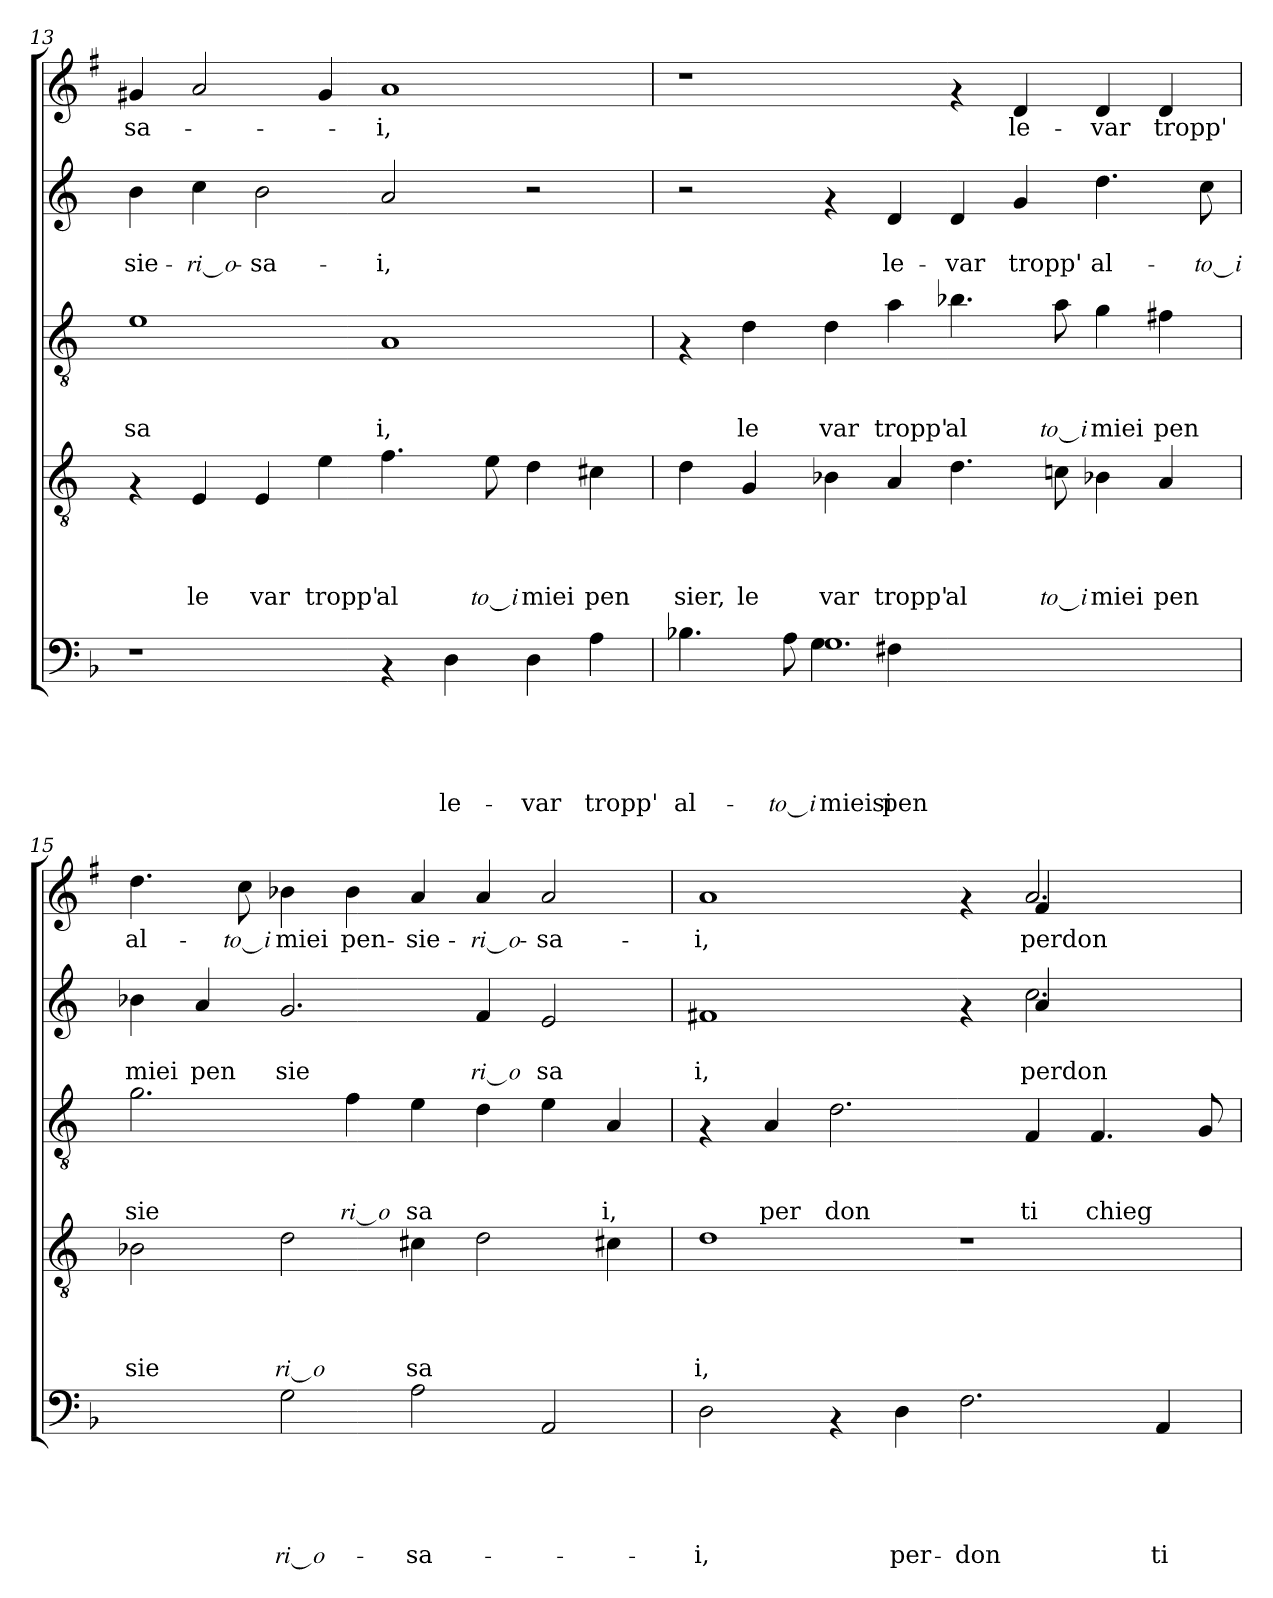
**kern	**text	**text	**text	**text	**text	**kern	**text	**text	**text	**text	**kern	**text	**text	**text	**kern	**text	**text	**kern	**text
*part5	*part5	*part5	*part5	*part5	*part5	*part4	*part4	*part4	*part4	*part4	*part3	*part3	*part3	*part3	*part2	*part2	*part2	*part1	*part1
*staff5	*staff5	*staff5	*staff5	*staff5	*staff5	*staff4	*staff4	*staff4	*staff4	*staff4	*staff3	*staff3	*staff3	*staff3	*staff2	*staff2	*staff2	*staff1	*staff1
!!LO:PB:g=z
*clefF4	*	*	*	*	*	*clefGv2	*	*	*	*	*clefGv2	*	*	*	*clefG2	*	*	*clefG2	*
*	*	*	*	*	*	*ITrd-3c-5	*	*	*	*	*ITrd-3c-5	*	*	*	*ITrd-3c-5	*	*	*ITrd1c2	*
*k[b-]	*	*	*	*	*	*k[b-]	*	*	*	*	*k[b-]	*	*	*	*k[b-]	*	*	*k[b-]	*
*F:	*	*	*	*	*	*F:	*	*	*	*	*F:	*	*	*	*F:	*	*	*F:	*
=13	=13	=13	=13	=13	=13	=13	=13	=13	=13	=13	=13	=13	=13	=13	=13	=13	=13	=13	=13
!	!	!	!	!	!	!	!	!	!	!	!	!	!	!LO:LY:b	!	!	!LO:LY:b	!	!LO:LY:b
1r	.	.	.	.	.	4rF	.	.	.	.	1a	.	.	sa	4ee\	.	sie-	4f#X/	-sa-
!	!	!	!	!	!	!	!	!	!	!LO:LY:b	!	!	!	!	!	!	!LO:LY:b	!	!
.	.	.	.	.	.	4A/	.	.	.	le	.	.	.	.	4ff\	.	-ri‿o-	2g/	.
!	!	!	!	!	!	!	!	!	!	!LO:LY:b	!	!	!	!	!	!	!LO:LY:b	!	!
.	.	.	.	.	.	4A/	.	.	.	var	.	.	.	.	2ee\	.	-sa-	.	.
!	!	!	!	!	!	!	!	!	!	!LO:LY:b	!	!	!	!	!	!	!	!	!
.	.	.	.	.	.	4a\	.	.	.	tropp'	.	.	.	.	.	.	.	4f#/	.
!	!	!	!	!	!	!	!	!	!	!LO:LY:b	!	!	!	!LO:LY:b	!	!	!LO:LY:b	!	!LO:LY:b
4rAA	.	.	.	.	.	4.b-\	.	.	.	al	1d	.	.	i,	2dd/	.	-i,	1g	-i,
!	!	!	!	!	!LO:LY:b	!	!	!	!	!	!	!	!	!	!	!	!	!	!
4D\	.	.	.	.	-le-	.	.	.	.	.	.	.	.	.	.	.	.	.	.
!	!	!	!	!	!	!	!	!	!	!LO:LY:b	!	!	!	!	!	!	!	!	!
.	.	.	.	.	.	8a\	.	.	.	to‿i	.	.	.	.	.	.	.	.	.
!	!	!	!	!	!LO:LY:b	!	!	!	!	!LO:LY:b	!	!	!	!	!	!	!	!	!
4D\	.	.	.	.	-var	4g\	.	.	.	miei	.	.	.	.	2r	.	.	.	.
!	!	!	!	!	!LO:LY:b	!	!	!	!	!LO:LY:b	!	!	!	!	!	!	!	!	!
4A\	.	.	.	.	tropp'	4f#X\	.	.	.	pen	.	.	.	.	.	.	.	.	.
=14	=14	=14	=14	=14	=14	=14	=14	=14	=14	=14	=14	=14	=14	=14	=14	=14	=14	=14	=14
!	!	!	!	!	!LO:LY:b	!	!	!	!	!LO:LY:b	!	!	!	!	!	!	!	!	!
*^	*	*	*	*	*	*	*	*	*	*	*	*	*	*	*	*	*	*	*
4.B-X\	2ryy	.	.	.	.	al-	4g\	.	.	.	sier,	4rF	.	.	.	2r	.	.	1r	.
!	!	!	!	!	!	!	!	!	!	!	!LO:LY:b	!	!	!	!LO:LY:b	!	!	!	!	!
.	.	.	.	.	.	.	4c/	.	.	.	le	4g\	.	.	le	.	.	.	.	.
!	!	!	!	!	!	!LO:LY:b	!	!	!	!	!	!	!	!	!	!	!	!	!	!
8A\	.	.	.	.	.	-to‿i	.	.	.	.	.	.	.	.	.	.	.	.	.	.
!	!	!	!	!	!	!LO:LY:b	!	!	!	!	!LO:LY:b	!	!	!	!LO:LY:b	!	!	!	!	!
1.G	4G\	.	.	.	.	mieisi	4e-X\	.	.	.	var	4g\	.	.	var	4rf	.	.	.	.
!	!	!	!	!	!	!LO:LY:b	!	!	!	!	!LO:LY:b	!	!	!	!LO:LY:b	!	!	!LO:LY:b	!	!
.	4F#X\	.	.	.	.	pen-	4d/	.	.	.	tropp'	4dd\	.	.	tropp'	4g/	.	le-	.	.
!	!	!	!	!	!	!	!	!	!	!	!LO:LY:b	!	!	!	!LO:LY:b	!	!	!LO:LY:b	!	!
.	1ryy	.	.	.	.	.	4.g\	.	.	.	al	4.ee-X\	.	.	al	4g/	.	-var	4rf	.
!	!	!	!	!	!	!	!	!	!	!	!	!	!	!	!	!	!	!LO:LY:b	!	!LO:LY:b
.	.	.	.	.	.	.	.	.	.	.	.	.	.	.	.	4cc/	.	tropp'	4c/	le-
!	!	!	!	!	!	!	!	!	!	!	!LO:LY:b	!	!	!	!LO:LY:b	!	!	!	!	!
.	.	.	.	.	.	.	8fn\	.	.	.	to‿i	8dd\	.	.	to‿i	.	.	.	.	.
!	!	!	!	!	!	!	!	!	!	!	!LO:LY:b	!	!	!	!LO:LY:b	!	!	!LO:LY:b	!	!LO:LY:b
.	.	.	.	.	.	.	4e-X\	.	.	.	miei	4cc\	.	.	miei	4.gg\	.	al-	4c/	-var
!	!	!	!	!	!	!	!	!	!	!	!LO:LY:b	!	!	!	!LO:LY:b	!	!	!	!	!LO:LY:b
.	.	.	.	.	.	.	4d/	.	.	.	pen	4bn\	.	.	pen	.	.	.	4c/	tropp'
!	!	!	!	!	!	!	!	!	!	!	!	!	!	!	!	!	!	!LO:LY:b	!	!
.	.	.	.	.	.	.	.	.	.	.	.	.	.	.	.	8ff\	.	-to‿i	.	.
*v	*v	*	*	*	*	*	*	*	*	*	*	*	*	*	*	*	*	*	*	*
!!LO:PB:g=z
=15	=15	=15	=15	=15	=15	=15	=15	=15	=15	=15	=15	=15	=15	=15	=15	=15	=15	=15	=15
!	!	!	!	!	!	!	!	!	!	!LO:LY:b	!	!	!	!LO:LY:b	!	!	!LO:LY:b	!	!LO:LY:b
2ryy	.	.	.	.	.	2e-X\	.	.	.	sie	2.cc\	.	.	sie	4ee-X\	.	miei	4.cc\	al-
!	!	!	!	!	!	!	!	!	!	!	!	!	!	!	!	!	!LO:LY:b	!	!
.	.	.	.	.	.	.	.	.	.	.	.	.	.	.	4dd/	.	pen	.	.
!	!	!	!	!	!	!	!	!	!	!	!	!	!	!	!	!	!	!	!LO:LY:b
.	.	.	.	.	.	.	.	.	.	.	.	.	.	.	.	.	.	8b-\	-to‿i
!	!	!	!	!	!LO:LY:b	!	!	!	!	!LO:LY:b	!	!	!	!	!	!	!LO:LY:b	!	!LO:LY:b
2G\	.	.	.	.	-ri‿o-	2g\	.	.	.	ri‿o	.	.	.	.	2.cc/	.	sie	4a-X\	miei
!	!	!	!	!	!	!	!	!	!	!	!	!	!	!LO:LY:b	!	!	!	!	!LO:LY:b
.	.	.	.	.	.	.	.	.	.	.	4b-\	.	.	ri‿o	.	.	.	4a-\	pen-
!	!	!	!	!	!LO:LY:b	!	!	!	!	!LO:LY:b	!	!	!	!LO:LY:b	!	!	!	!	!LO:LY:b
2A\	.	.	.	.	-sa-	4f#X\	.	.	.	sa	4a\	.	.	sa	.	.	.	4g/	-sie-
!	!	!	!	!	!	!	!	!	!	!	!	!	!	!	!	!	!LO:LY:b	!	!LO:LY:b
.	.	.	.	.	.	2g\	.	.	.	.	4g\	.	.	.	4b-/	.	ri‿o	4g/	-ri‿o-
!	!	!	!	!	!	!	!	!	!	!	!	!	!	!	!	!	!LO:LY:b	!	!LO:LY:b
2AA/	.	.	.	.	.	.	.	.	.	.	4a\	.	.	.	2a/	.	sa	2g/	-sa-
!	!	!	!	!	!	!	!	!	!	!	!	!	!	!LO:LY:b	!	!	!	!	!
.	.	.	.	.	.	4f#X\	.	.	.	.	4d/	.	.	i,	.	.	.	.	.
=16	=16	=16	=16	=16	=16	=16	=16	=16	=16	=16	=16	=16	=16	=16	=16	=16	=16	=16	=16
!	!	!	!	!	!LO:LY:b	!	!	!	!	!LO:LY:b	!	!	!	!	!	!	!LO:LY:b	!	!LO:LY:b
*	*	*	*	*	*	*	*	*	*	*	*	*	*	*	*^	*	*	*^	*
2D\	.	.	.	.	-i,	1g	.	.	.	i,	4rF	.	.	.	1bn	1ryy	.	i,	1g	1ryy	-i,
!	!	!	!	!	!	!	!	!	!	!	!	!	!	!LO:LY:b	!	!	!	!	!	!	!
.	.	.	.	.	.	.	.	.	.	.	4d/	.	.	per	.	.	.	.	.	.	.
!	!	!	!	!	!	!	!	!	!	!	!	!	!	!LO:LY:b	!	!	!	!	!	!	!
4rAA	.	.	.	.	.	.	.	.	.	.	2.g\	.	.	don	.	.	.	.	.	.	.
!	!	!	!	!	!LO:LY:b	!	!	!	!	!	!	!	!	!	!	!	!	!	!	!	!
4D\	.	.	.	.	per-	.	.	.	.	.	.	.	.	.	.	.	.	.	.	.	.
!	!	!	!	!	!LO:LY:b	!	!	!	!	!	!	!	!	!	!	!	!	!	!	!	!
2.F\	.	.	.	.	-don	1r	.	.	.	.	.	.	.	.	4rf	4ryy	.	.	4rf	4ryy	.
!	!	!	!	!	!	!	!	!	!	!	!	!	!	!LO:LY:b	!	!	!	!LO:LY:b	!	!	!LO:LY:b
.	.	.	.	.	.	.	.	.	.	.	4B-/	.	.	ti	2.ff\	4dd/	.	perdon	2.g/	4e/	perdon-
!	!	!	!	!	!	!	!	!	!	!	!	!	!	!LO:LY:b	!	!	!	!	!	!	!
.	.	.	.	.	.	.	.	.	.	.	4.B-/	.	.	chieg	.	2ryy	.	.	.	2ryy	.
!	!	!	!	!	!LO:LY:b	!	!	!	!	!	!	!	!	!	!	!	!	!	!	!	!
4AA/	.	.	.	.	ti	.	.	.	.	.	.	.	.	.	.	.	.	.	.	.	.
.	.	.	.	.	.	.	.	.	.	.	8c/	.	.	.	.	.	.	.	.	.	.
*	*	*	*	*	*	*	*	*	*	*	*	*	*	*	*v	*v	*	*	*	*	*
*	*	*	*	*	*	*	*	*	*	*	*	*	*	*	*	*	*	*v	*v	*
=	=	=	=	=	=	=	=	=	=	=	=	=	=	=	=	=	=	=	=
*-	*-	*-	*-	*-	*-	*-	*-	*-	*-	*-	*-	*-	*-	*-	*-	*-	*-	*-	*-
